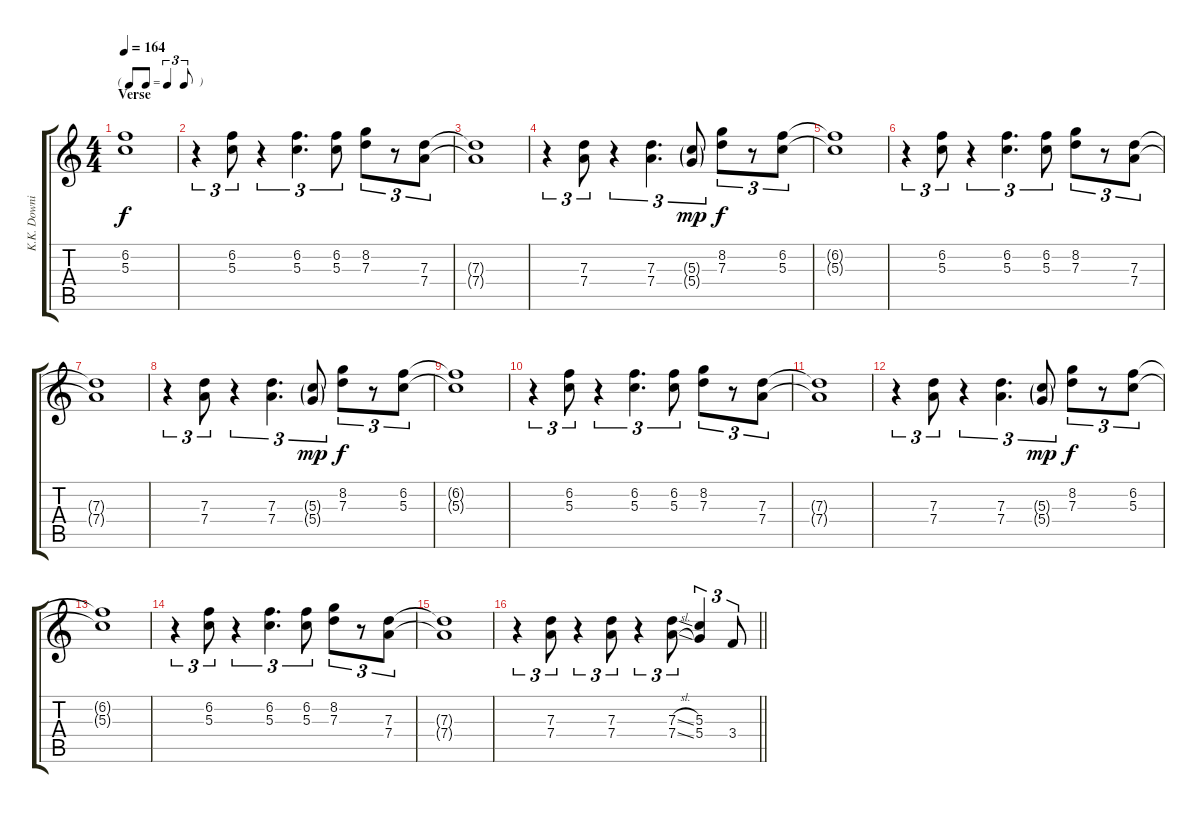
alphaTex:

\track ("K.K. Downing" "K.K. Downi") {instrument distortionguitar}
\staff {score tabs}
\tuning (E4 B3 G3 D3 A2 E2) {hide}
\ts (4 4)
\tf triplet8th
\section ("" "Verse")
\tempo 164
\clef g2
\ks c
(6.2{t} 5.3{t}).1{dy f} |
r.4{tu (3 2)} (6.2 5.3).8{tu (3 2)} r.4{tu (3 2)} (6.2 5.3).4{d tu (3 2)} (6.2 5.3).8{tu (3 2)} (8.2 7.3).8{tu (3 2)} r.8{tu (3 2)} (7.3 7.4).8{tu (3 2)} |
(7.3{t} 7.4{t}).1 |
r.4{tu (3 2)} (7.3 7.4).8{tu (3 2)} r.4{tu (3 2)} (7.3 7.4).4{d tu (3 2)} (5.3{g} 5.4{g}).8{tu (3 2) dy mp} (8.2 7.3).8{tu (3 2) dy f} r.8{tu (3 2)} (6.2 5.3).8{tu (3 2)} |
(6.2{t} 5.3{t}).1 |
r.4{tu (3 2)} (6.2 5.3).8{tu (3 2)} r.4{tu (3 2)} (6.2 5.3).4{d tu (3 2)} (6.2 5.3).8{tu (3 2)} (8.2 7.3).8{tu (3 2)} r.8{tu (3 2)} (7.3 7.4).8{tu (3 2)} |
(7.3{t} 7.4{t}).1 |
r.4{tu (3 2)} (7.3 7.4).8{tu (3 2)} r.4{tu (3 2)} (7.3 7.4).4{d tu (3 2)} (5.3{g} 5.4{g}).8{tu (3 2) dy mp} (8.2 7.3).8{tu (3 2) dy f} r.8{tu (3 2)} (6.2 5.3).8{tu (3 2)} |
(6.2{t} 5.3{t}).1 |
r.4{tu (3 2)} (6.2 5.3).8{tu (3 2)} r.4{tu (3 2)} (6.2 5.3).4{d tu (3 2)} (6.2 5.3).8{tu (3 2)} (8.2 7.3).8{tu (3 2)} r.8{tu (3 2)} (7.3 7.4).8{tu (3 2)} |
(7.3{t} 7.4{t}).1 |
r.4{tu (3 2)} (7.3 7.4).8{tu (3 2)} r.4{tu (3 2)} (7.3 7.4).4{d tu (3 2)} (5.3{g} 5.4{g}).8{tu (3 2) dy mp} (8.2 7.3).8{tu (3 2) dy f} r.8{tu (3 2)} (6.2 5.3).8{tu (3 2)} |
(6.2{t} 5.3{t}).1 |
r.4{tu (3 2)} (6.2 5.3).8{tu (3 2)} r.4{tu (3 2)} (6.2 5.3).4{d tu (3 2)} (6.2 5.3).8{tu (3 2)} (8.2 7.3).8{tu (3 2)} r.8{tu (3 2)} (7.3 7.4).8{tu (3 2)} |
(7.3{t} 7.4{t}).1 |
\barLineRight lightlight
r.4{tu (3 2)} (7.3 7.4).8{tu (3 2)} r.4{tu (3 2)} (7.3 7.4).8{tu (3 2)} r.4{tu (3 2)} (7.3{sl} 7.4{sl}).8{tu (3 2)} (5.3 5.4).4{tu (3 2)} 3.4.8{tu (3 2)}
